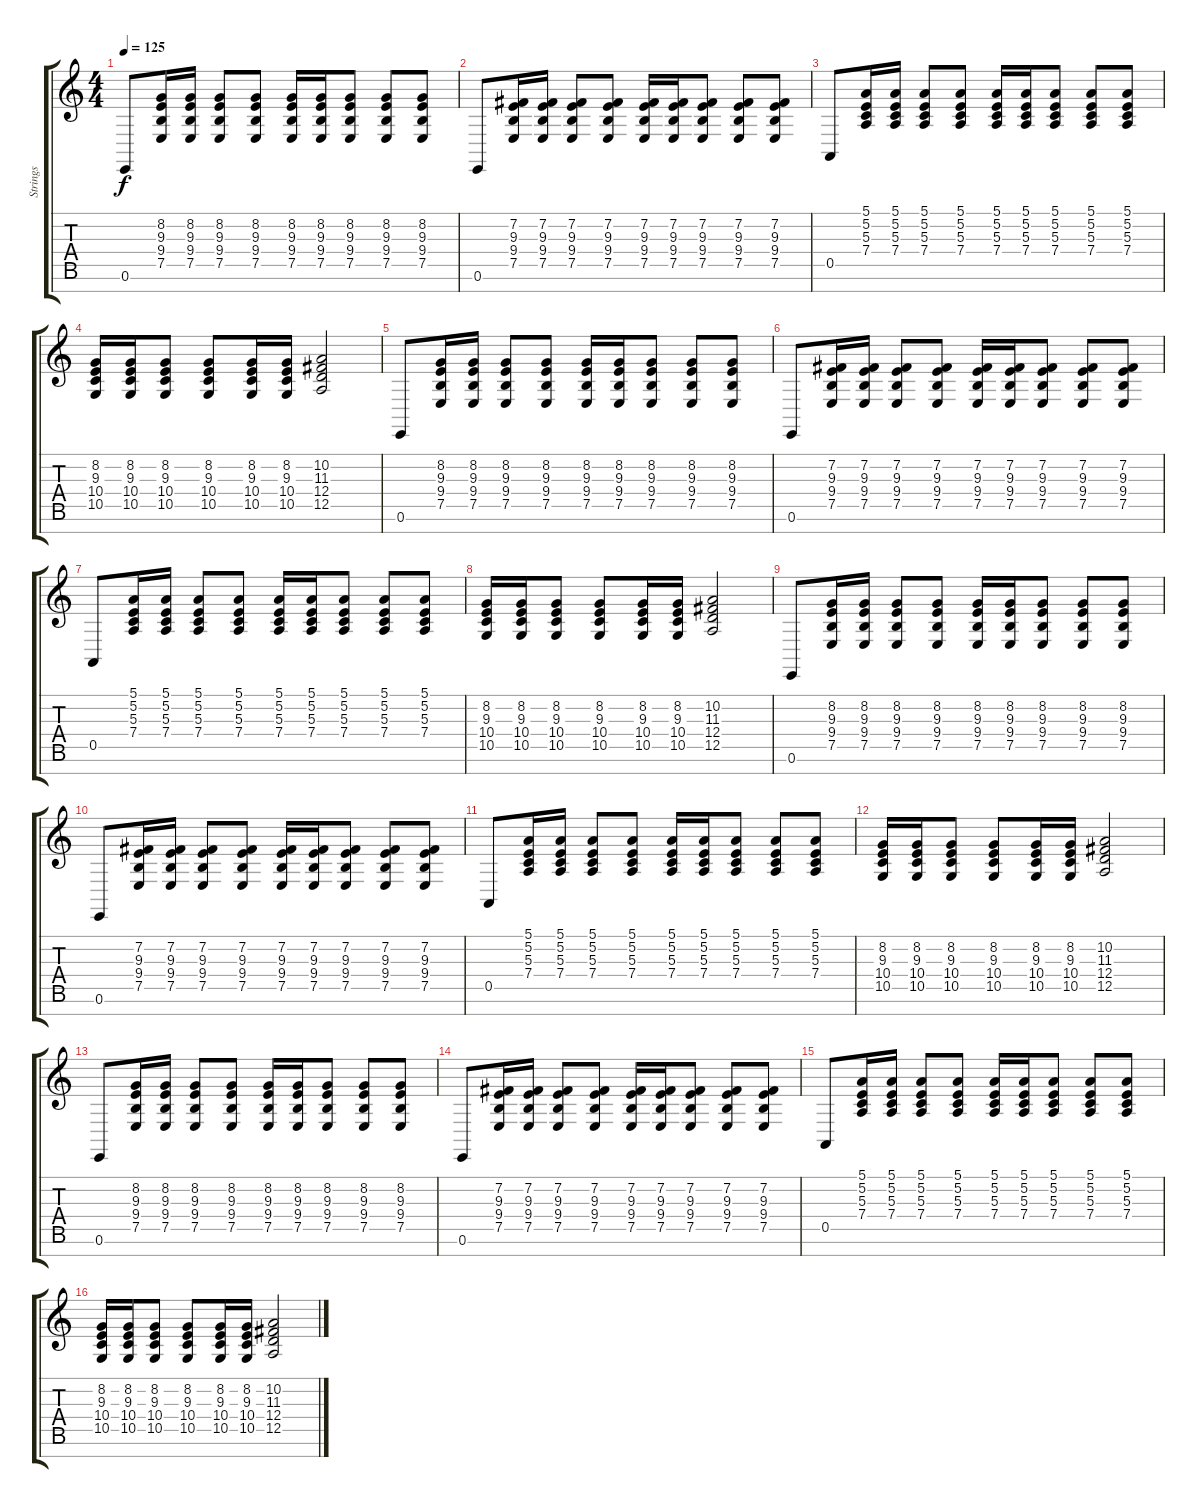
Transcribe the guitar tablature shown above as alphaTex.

\track ("Strings" "Strings") {instrument stringensemble1}
\staff {score tabs}
\tuning (E4 B3 G3 D3 A2 E2 B1) {hide}
\ts (4 4)
\tempo 125
\clef g2
\ks c
0.6.8{dy f} (8.2 9.3 9.4 7.5).16 (8.2 9.3 9.4 7.5).16 (8.2 9.3 9.4 7.5).8 (8.2 9.3 9.4 7.5).8 (8.2 9.3 9.4 7.5).16 (8.2 9.3 9.4 7.5).16 (8.2 9.3 9.4 7.5).8 (8.2 9.3 9.4 7.5).8 (8.2 9.3 9.4 7.5).8 |
0.6.8 (7.2 9.3 9.4 7.5).16 (7.2 9.3 9.4 7.5).16 (7.2 9.3 9.4 7.5).8 (7.2 9.3 9.4 7.5).8 (7.2 9.3 9.4 7.5).16 (7.2 9.3 9.4 7.5).16 (7.2 9.3 9.4 7.5).8 (7.2 9.3 9.4 7.5).8 (7.2 9.3 9.4 7.5).8 |
0.5.8 (5.1 5.2 5.3 7.4).16 (5.1 5.2 5.3 7.4).16 (5.1 5.2 5.3 7.4).8 (5.1 5.2 5.3 7.4).8 (5.1 5.2 5.3 7.4).16 (5.1 5.2 5.3 7.4).16 (5.1 5.2 5.3 7.4).8 (5.1 5.2 5.3 7.4).8 (5.1 5.2 5.3 7.4).8 |
(8.2 9.3 10.4 10.5).16 (8.2 9.3 10.4 10.5).16 (8.2 9.3 10.4 10.5).8 (8.2 9.3 10.4 10.5).8 (8.2 9.3 10.4 10.5).16 (8.2 9.3 10.4 10.5).16 (10.2 11.3 12.4 12.5).2 |
0.6.8 (8.2 9.3 9.4 7.5).16 (8.2 9.3 9.4 7.5).16 (8.2 9.3 9.4 7.5).8 (8.2 9.3 9.4 7.5).8 (8.2 9.3 9.4 7.5).16 (8.2 9.3 9.4 7.5).16 (8.2 9.3 9.4 7.5).8 (8.2 9.3 9.4 7.5).8 (8.2 9.3 9.4 7.5).8 |
0.6.8 (7.2 9.3 9.4 7.5).16 (7.2 9.3 9.4 7.5).16 (7.2 9.3 9.4 7.5).8 (7.2 9.3 9.4 7.5).8 (7.2 9.3 9.4 7.5).16 (7.2 9.3 9.4 7.5).16 (7.2 9.3 9.4 7.5).8 (7.2 9.3 9.4 7.5).8 (7.2 9.3 9.4 7.5).8 |
0.5.8 (5.1 5.2 5.3 7.4).16 (5.1 5.2 5.3 7.4).16 (5.1 5.2 5.3 7.4).8 (5.1 5.2 5.3 7.4).8 (5.1 5.2 5.3 7.4).16 (5.1 5.2 5.3 7.4).16 (5.1 5.2 5.3 7.4).8 (5.1 5.2 5.3 7.4).8 (5.1 5.2 5.3 7.4).8 |
(8.2 9.3 10.4 10.5).16 (8.2 9.3 10.4 10.5).16 (8.2 9.3 10.4 10.5).8 (8.2 9.3 10.4 10.5).8 (8.2 9.3 10.4 10.5).16 (8.2 9.3 10.4 10.5).16 (10.2 11.3 12.4 12.5).2 |
0.6.8 (8.2 9.3 9.4 7.5).16 (8.2 9.3 9.4 7.5).16 (8.2 9.3 9.4 7.5).8 (8.2 9.3 9.4 7.5).8 (8.2 9.3 9.4 7.5).16 (8.2 9.3 9.4 7.5).16 (8.2 9.3 9.4 7.5).8 (8.2 9.3 9.4 7.5).8 (8.2 9.3 9.4 7.5).8 |
0.6.8 (7.2 9.3 9.4 7.5).16 (7.2 9.3 9.4 7.5).16 (7.2 9.3 9.4 7.5).8 (7.2 9.3 9.4 7.5).8 (7.2 9.3 9.4 7.5).16 (7.2 9.3 9.4 7.5).16 (7.2 9.3 9.4 7.5).8 (7.2 9.3 9.4 7.5).8 (7.2 9.3 9.4 7.5).8 |
0.5.8 (5.1 5.2 5.3 7.4).16 (5.1 5.2 5.3 7.4).16 (5.1 5.2 5.3 7.4).8 (5.1 5.2 5.3 7.4).8 (5.1 5.2 5.3 7.4).16 (5.1 5.2 5.3 7.4).16 (5.1 5.2 5.3 7.4).8 (5.1 5.2 5.3 7.4).8 (5.1 5.2 5.3 7.4).8 |
(8.2 9.3 10.4 10.5).16 (8.2 9.3 10.4 10.5).16 (8.2 9.3 10.4 10.5).8 (8.2 9.3 10.4 10.5).8 (8.2 9.3 10.4 10.5).16 (8.2 9.3 10.4 10.5).16 (10.2 11.3 12.4 12.5).2 |
0.6.8 (8.2 9.3 9.4 7.5).16 (8.2 9.3 9.4 7.5).16 (8.2 9.3 9.4 7.5).8 (8.2 9.3 9.4 7.5).8 (8.2 9.3 9.4 7.5).16 (8.2 9.3 9.4 7.5).16 (8.2 9.3 9.4 7.5).8 (8.2 9.3 9.4 7.5).8 (8.2 9.3 9.4 7.5).8 |
0.6.8 (7.2 9.3 9.4 7.5).16 (7.2 9.3 9.4 7.5).16 (7.2 9.3 9.4 7.5).8 (7.2 9.3 9.4 7.5).8 (7.2 9.3 9.4 7.5).16 (7.2 9.3 9.4 7.5).16 (7.2 9.3 9.4 7.5).8 (7.2 9.3 9.4 7.5).8 (7.2 9.3 9.4 7.5).8 |
0.5.8 (5.1 5.2 5.3 7.4).16 (5.1 5.2 5.3 7.4).16 (5.1 5.2 5.3 7.4).8 (5.1 5.2 5.3 7.4).8 (5.1 5.2 5.3 7.4).16 (5.1 5.2 5.3 7.4).16 (5.1 5.2 5.3 7.4).8 (5.1 5.2 5.3 7.4).8 (5.1 5.2 5.3 7.4).8 |
(8.2 9.3 10.4 10.5).16 (8.2 9.3 10.4 10.5).16 (8.2 9.3 10.4 10.5).8 (8.2 9.3 10.4 10.5).8 (8.2 9.3 10.4 10.5).16 (8.2 9.3 10.4 10.5).16 (10.2 11.3 12.4 12.5).2
